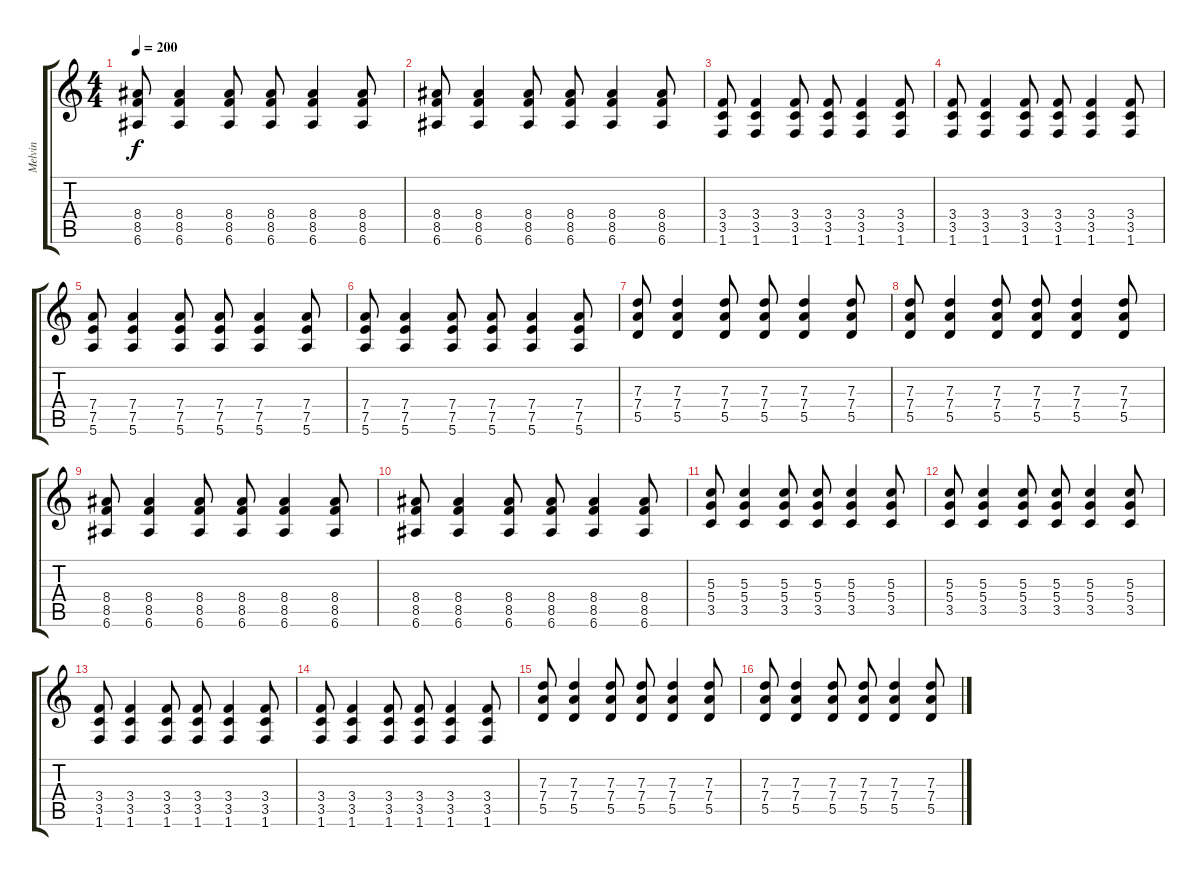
\track ("Melvin" "Melvin") {instrument overdrivenguitar}
\staff {score tabs}
\tuning (E4 B3 G3 D3 A2 E2) {hide}
\ts (4 4)
\tempo 200
\clef g2
\ks c
(8.4 8.5 6.6).8{dy f} (8.4 8.5 6.6).4 (8.4 8.5 6.6).8 (8.4 8.5 6.6).8 (8.4 8.5 6.6).4 (8.4 8.5 6.6).8 |
(8.4 8.5 6.6).8 (8.4 8.5 6.6).4 (8.4 8.5 6.6).8 (8.4 8.5 6.6).8 (8.4 8.5 6.6).4 (8.4 8.5 6.6).8 |
(3.4 3.5 1.6).8 (3.4 3.5 1.6).4 (3.4 3.5 1.6).8 (3.4 3.5 1.6).8 (3.4 3.5 1.6).4 (3.4 3.5 1.6).8 |
(3.4 3.5 1.6).8 (3.4 3.5 1.6).4 (3.4 3.5 1.6).8 (3.4 3.5 1.6).8 (3.4 3.5 1.6).4 (3.4 3.5 1.6).8 |
(7.4 7.5 5.6).8 (7.4 7.5 5.6).4 (7.4 7.5 5.6).8 (7.4 7.5 5.6).8 (7.4 7.5 5.6).4 (7.4 7.5 5.6).8 |
(7.4 7.5 5.6).8 (7.4 7.5 5.6).4 (7.4 7.5 5.6).8 (7.4 7.5 5.6).8 (7.4 7.5 5.6).4 (7.4 7.5 5.6).8 |
(7.3 7.4 5.5).8 (7.3 7.4 5.5).4 (7.3 7.4 5.5).8 (7.3 7.4 5.5).8 (7.3 7.4 5.5).4 (7.3 7.4 5.5).8 |
(7.3 7.4 5.5).8 (7.3 7.4 5.5).4 (7.3 7.4 5.5).8 (7.3 7.4 5.5).8 (7.3 7.4 5.5).4 (7.3 7.4 5.5).8 |
(8.4 8.5 6.6).8 (8.4 8.5 6.6).4 (8.4 8.5 6.6).8 (8.4 8.5 6.6).8 (8.4 8.5 6.6).4 (8.4 8.5 6.6).8 |
(8.4 8.5 6.6).8 (8.4 8.5 6.6).4 (8.4 8.5 6.6).8 (8.4 8.5 6.6).8 (8.4 8.5 6.6).4 (8.4 8.5 6.6).8 |
(5.3 5.4 3.5).8 (5.3 5.4 3.5).4 (5.3 5.4 3.5).8 (5.3 5.4 3.5).8 (5.3 5.4 3.5).4 (5.3 5.4 3.5).8 |
(5.3 5.4 3.5).8 (5.3 5.4 3.5).4 (5.3 5.4 3.5).8 (5.3 5.4 3.5).8 (5.3 5.4 3.5).4 (5.3 5.4 3.5).8 |
(3.4 3.5 1.6).8 (3.4 3.5 1.6).4 (3.4 3.5 1.6).8 (3.4 3.5 1.6).8 (3.4 3.5 1.6).4 (3.4 3.5 1.6).8 |
(3.4 3.5 1.6).8 (3.4 3.5 1.6).4 (3.4 3.5 1.6).8 (3.4 3.5 1.6).8 (3.4 3.5 1.6).4 (3.4 3.5 1.6).8 |
(7.3 7.4 5.5).8 (7.3 7.4 5.5).4 (7.3 7.4 5.5).8 (7.3 7.4 5.5).8 (7.3 7.4 5.5).4 (7.3 7.4 5.5).8 |
(7.3 7.4 5.5).8 (7.3 7.4 5.5).4 (7.3 7.4 5.5).8 (7.3 7.4 5.5).8 (7.3 7.4 5.5).4 (7.3 7.4 5.5).8
